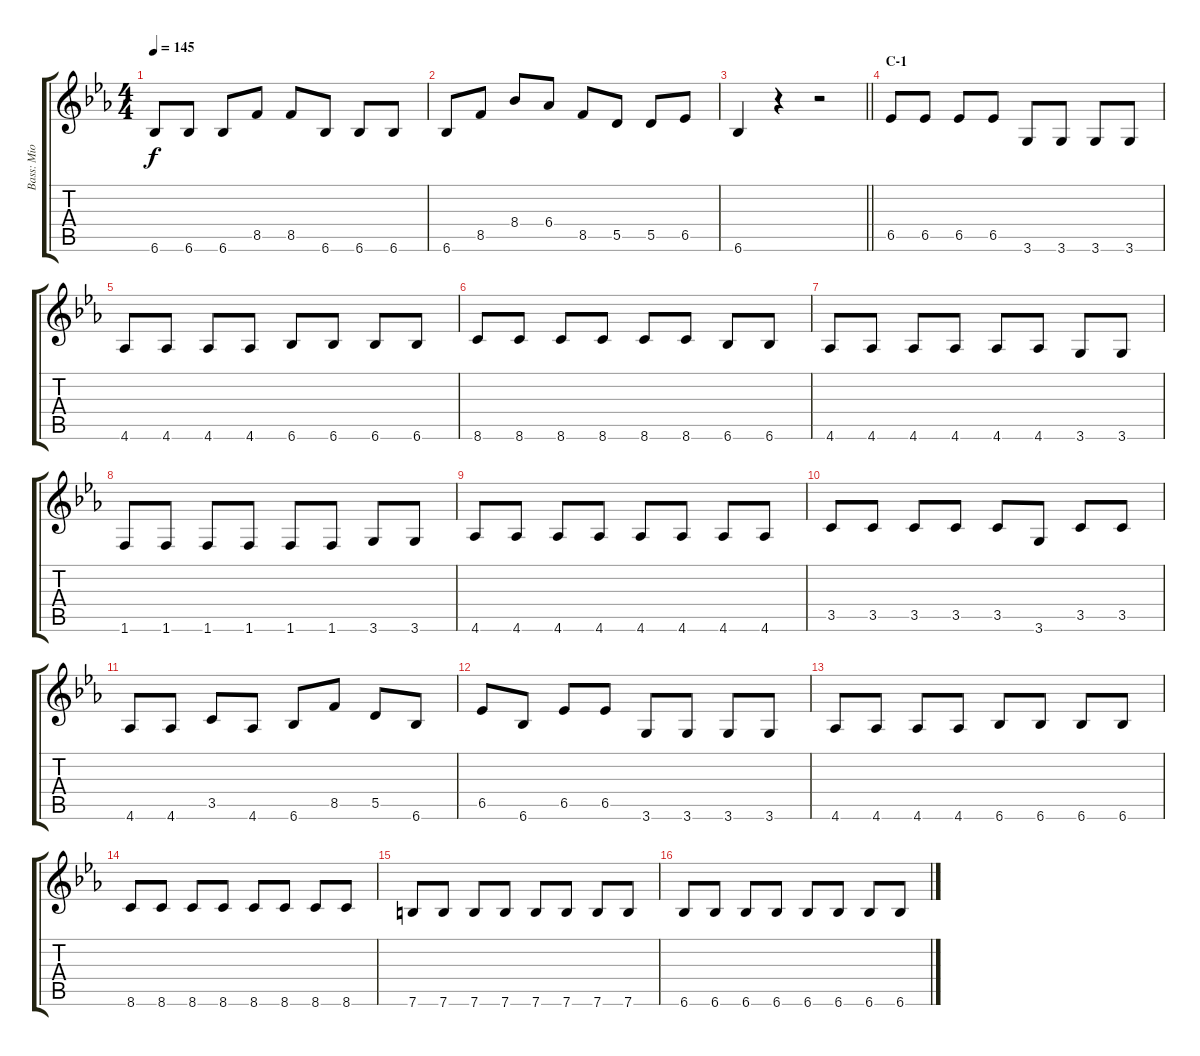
\track ("Bass: Mio Akiyama" "Bass: Mio ") {instrument electricbassfinger}
\staff {score tabs}
\tuning (E4 B3 G3 D3 A2 E2) {hide}
\ts (4 4)
\tempo 145
\clef g2
\ks eb
6.6.8{dy f} 6.6.8 6.6.8 8.5.8 8.5.8 6.6.8 6.6.8 6.6.8 |
6.6.8 8.5.8 8.4.8 6.4.8 8.5.8 5.5.8 5.5.8 6.5.8 |
\barLineRight lightlight
6.6.4 r.4 r.2 |
\section ("" "C-1")
6.5.8 6.5.8 6.5.8 6.5.8 3.6.8 3.6.8 3.6.8 3.6.8 |
4.6.8 4.6.8 4.6.8 4.6.8 6.6.8 6.6.8 6.6.8 6.6.8 |
8.6.8 8.6.8 8.6.8 8.6.8 8.6.8 8.6.8 6.6.8 6.6.8 |
4.6.8 4.6.8 4.6.8 4.6.8 4.6.8 4.6.8 3.6.8 3.6.8 |
1.6.8 1.6.8 1.6.8 1.6.8 1.6.8 1.6.8 3.6.8 3.6.8 |
4.6.8 4.6.8 4.6.8 4.6.8 4.6.8 4.6.8 4.6.8 4.6.8 |
3.5.8 3.5.8 3.5.8 3.5.8 3.5.8 3.6.8 3.5.8 3.5.8 |
4.6.8 4.6.8 3.5.8 4.6.8 6.6.8 8.5.8 5.5.8 6.6.8 |
6.5.8 6.6.8 6.5.8 6.5.8 3.6.8 3.6.8 3.6.8 3.6.8 |
4.6.8 4.6.8 4.6.8 4.6.8 6.6.8 6.6.8 6.6.8 6.6.8 |
8.6.8 8.6.8 8.6.8 8.6.8 8.6.8 8.6.8 8.6.8 8.6.8 |
7.6.8 7.6.8 7.6.8 7.6.8 7.6.8 7.6.8 7.6.8 7.6.8 |
6.6.8 6.6.8 6.6.8 6.6.8 6.6.8 6.6.8 6.6.8 6.6.8
